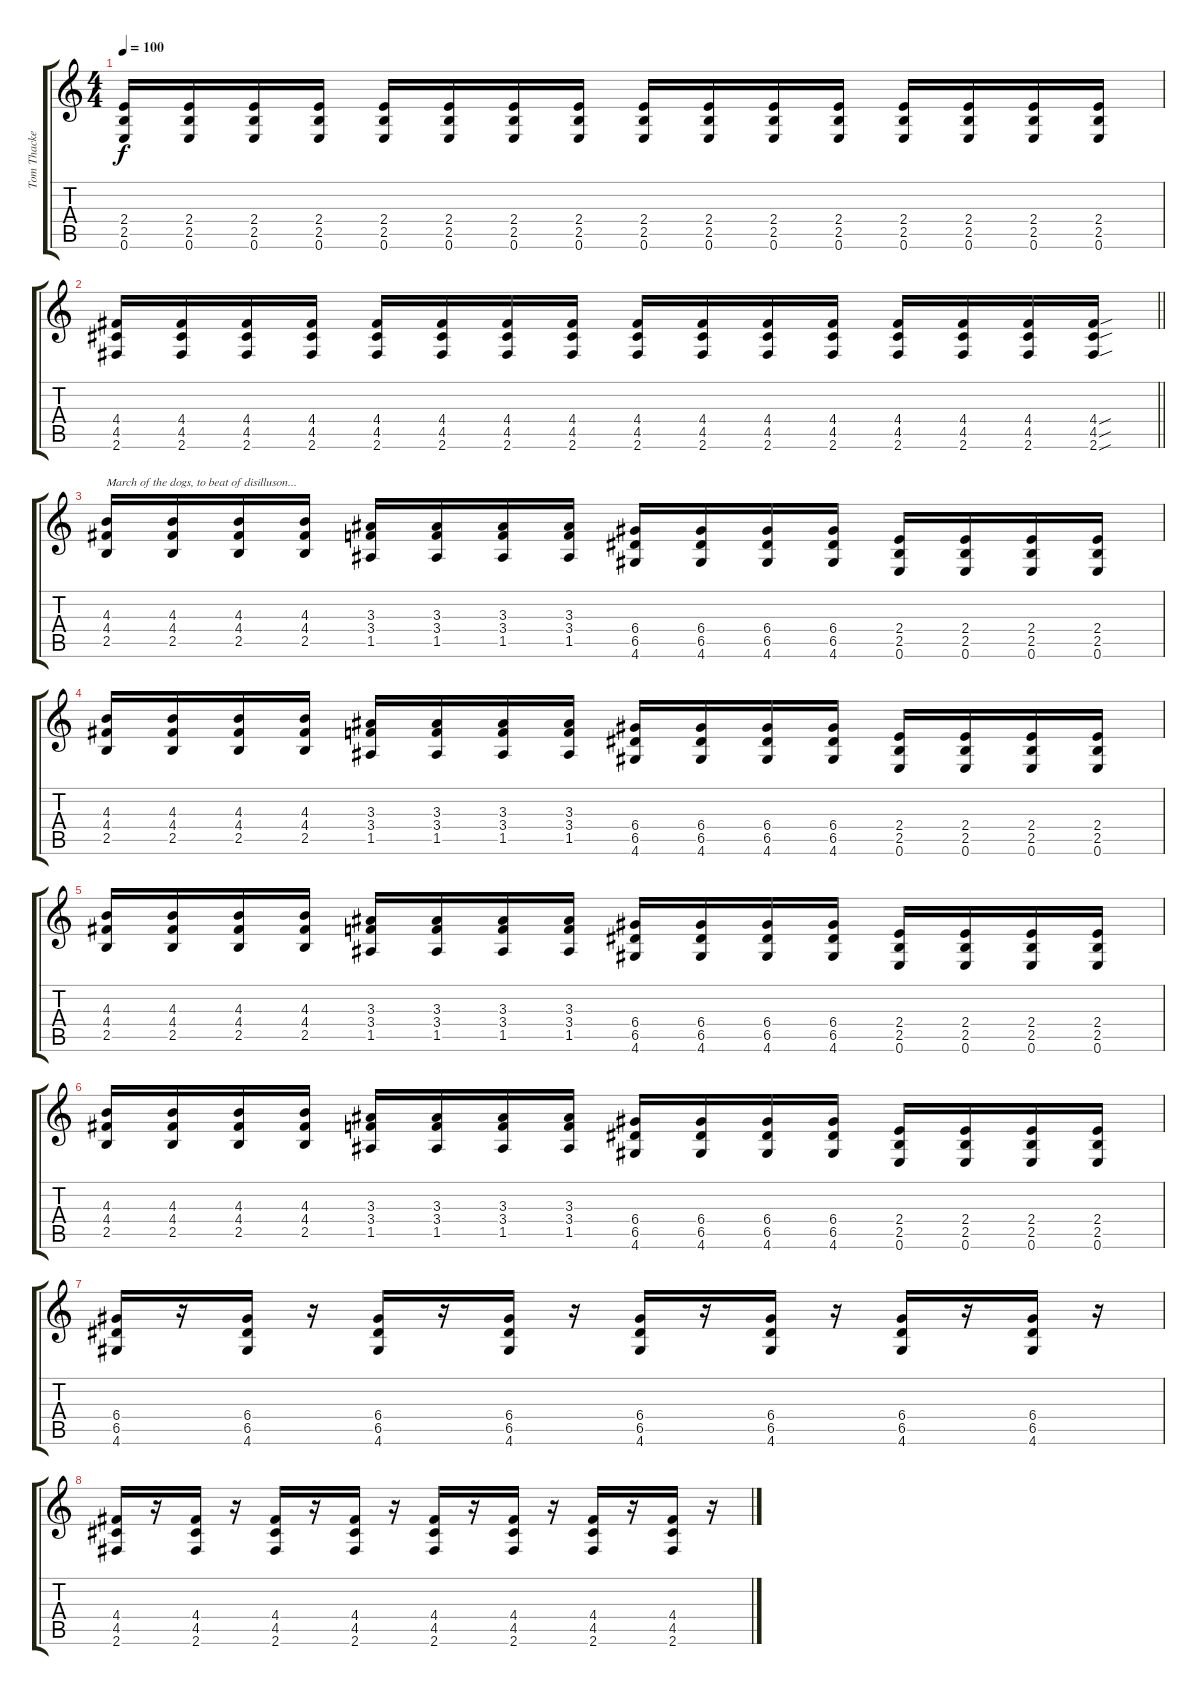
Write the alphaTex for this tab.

\track ("Tom Thacker" "Tom Thacke") {instrument distortionguitar}
\staff {score tabs}
\tuning (E4 B3 G3 D3 A2 E2) {hide}
\ts (4 4)
\tempo 100
\clef g2
\ks c
(2.4 2.5 0.6).16{dy f} (2.4 2.5 0.6).16 (2.4 2.5 0.6).16 (2.4 2.5 0.6).16 (2.4 2.5 0.6).16 (2.4 2.5 0.6).16 (2.4 2.5 0.6).16 (2.4 2.5 0.6).16 (2.4 2.5 0.6).16 (2.4 2.5 0.6).16 (2.4 2.5 0.6).16 (2.4 2.5 0.6).16 (2.4 2.5 0.6).16 (2.4 2.5 0.6).16 (2.4 2.5 0.6).16 (2.4 2.5 0.6).16 |
\barLineRight lightlight
(4.4 4.5 2.6).16 (4.4 4.5 2.6).16 (4.4 4.5 2.6).16 (4.4 4.5 2.6).16 (4.4 4.5 2.6).16 (4.4 4.5 2.6).16 (4.4 4.5 2.6).16 (4.4 4.5 2.6).16 (4.4 4.5 2.6).16 (4.4 4.5 2.6).16 (4.4 4.5 2.6).16 (4.4 4.5 2.6).16 (4.4 4.5 2.6).16 (4.4 4.5 2.6).16 (4.4 4.5 2.6).16 (4.4{sou} 4.5{sou} 2.6{sou}).16 |
(4.3 4.4 2.5).16{txt "March of the dogs, to beat of disilluson..." volume 16} (4.3 4.4 2.5).16 (4.3 4.4 2.5).16 (4.3 4.4 2.5).16 (3.3 3.4 1.5).16 (3.3 3.4 1.5).16 (3.3 3.4 1.5).16 (3.3 3.4 1.5).16 (6.4 6.5 4.6).16 (6.4 6.5 4.6).16 (6.4 6.5 4.6).16 (6.4 6.5 4.6).16 (2.4 2.5 0.6).16 (2.4 2.5 0.6).16 (2.4 2.5 0.6).16 (2.4 2.5 0.6).16 |
(4.3 4.4 2.5).16 (4.3 4.4 2.5).16 (4.3 4.4 2.5).16 (4.3 4.4 2.5).16 (3.3 3.4 1.5).16 (3.3 3.4 1.5).16 (3.3 3.4 1.5).16 (3.3 3.4 1.5).16 (6.4 6.5 4.6).16 (6.4 6.5 4.6).16 (6.4 6.5 4.6).16 (6.4 6.5 4.6).16 (2.4 2.5 0.6).16 (2.4 2.5 0.6).16 (2.4 2.5 0.6).16 (2.4 2.5 0.6).16 |
(4.3 4.4 2.5).16 (4.3 4.4 2.5).16 (4.3 4.4 2.5).16 (4.3 4.4 2.5).16 (3.3 3.4 1.5).16 (3.3 3.4 1.5).16 (3.3 3.4 1.5).16 (3.3 3.4 1.5).16 (6.4 6.5 4.6).16 (6.4 6.5 4.6).16 (6.4 6.5 4.6).16 (6.4 6.5 4.6).16 (2.4 2.5 0.6).16 (2.4 2.5 0.6).16 (2.4 2.5 0.6).16 (2.4 2.5 0.6).16 |
(4.3 4.4 2.5).16 (4.3 4.4 2.5).16 (4.3 4.4 2.5).16 (4.3 4.4 2.5).16 (3.3 3.4 1.5).16 (3.3 3.4 1.5).16 (3.3 3.4 1.5).16 (3.3 3.4 1.5).16 (6.4 6.5 4.6).16 (6.4 6.5 4.6).16 (6.4 6.5 4.6).16 (6.4 6.5 4.6).16 (2.4 2.5 0.6).16 (2.4 2.5 0.6).16 (2.4 2.5 0.6).16 (2.4 2.5 0.6).16 |
(6.4 6.5 4.6).16 r.16 (6.4 6.5 4.6).16 r.16 (6.4 6.5 4.6).16 r.16 (6.4 6.5 4.6).16 r.16 (6.4 6.5 4.6).16 r.16 (6.4 6.5 4.6).16 r.16 (6.4 6.5 4.6).16 r.16 (6.4 6.5 4.6).16 r.16 |
(4.4 4.5 2.6).16 r.16 (4.4 4.5 2.6).16 r.16 (4.4 4.5 2.6).16 r.16 (4.4 4.5 2.6).16 r.16 (4.4 4.5 2.6).16 r.16 (4.4 4.5 2.6).16 r.16 (4.4 4.5 2.6).16 r.16 (4.4 4.5 2.6).16 r.16
